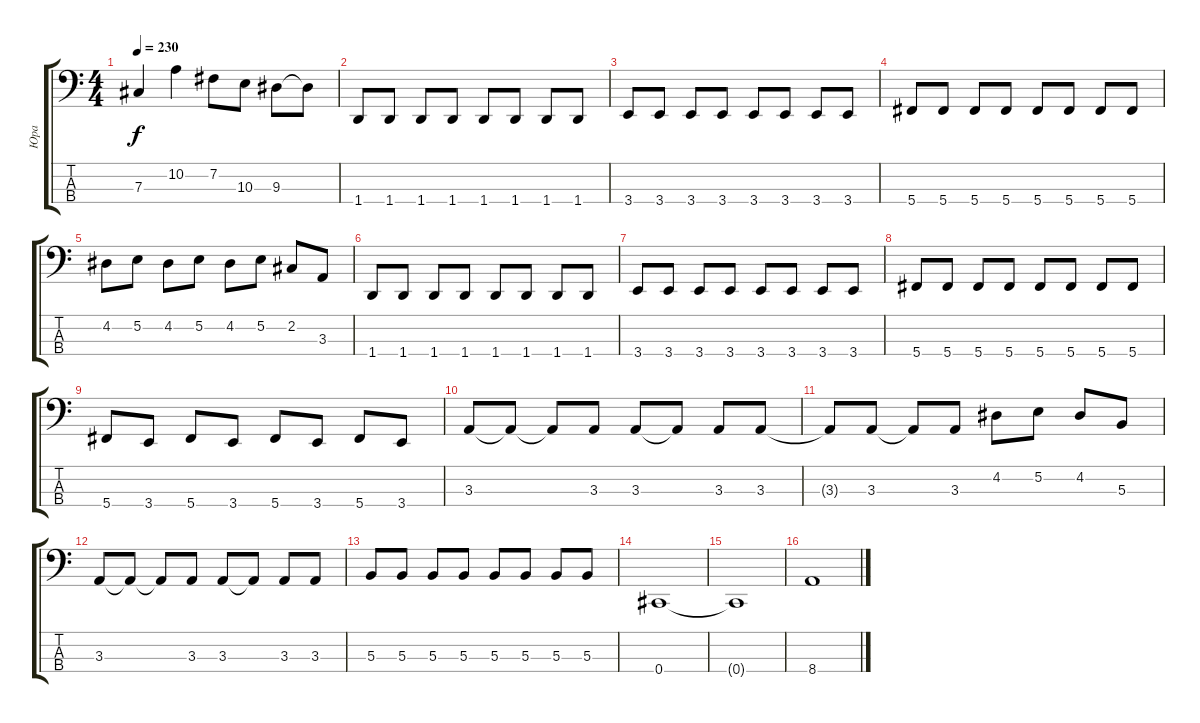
\track ("Юра" "Юра") {instrument acousticbass}
\staff {score tabs}
\tuning (E2 B1 Gb1 Db1) {hide}
\ts (4 4)
\tempo 230
\clef f4
\ks c
7.3.4{dy f} 10.2.4 7.2.8 10.3.8 9.3.8 9.3{t}.8 |
1.4.8 1.4.8 1.4.8 1.4.8 1.4.8 1.4.8 1.4.8 1.4.8 |
3.4.8 3.4.8 3.4.8 3.4.8 3.4.8 3.4.8 3.4.8 3.4.8 |
5.4.8 5.4.8 5.4.8 5.4.8 5.4.8 5.4.8 5.4.8 5.4.8 |
4.2.8 5.2.8 4.2.8 5.2.8 4.2.8 5.2.8 2.2.8 3.3.8 |
1.4.8 1.4.8 1.4.8 1.4.8 1.4.8 1.4.8 1.4.8 1.4.8 |
3.4.8 3.4.8 3.4.8 3.4.8 3.4.8 3.4.8 3.4.8 3.4.8 |
5.4.8 5.4.8 5.4.8 5.4.8 5.4.8 5.4.8 5.4.8 5.4.8 |
5.4.8 3.4.8 5.4.8 3.4.8 5.4.8 3.4.8 5.4.8 3.4.8 |
3.3.8 3.3{t}.8 3.3{t}.8 3.3.8 3.3.8 3.3{t}.8 3.3.8 3.3.8 |
3.3{t}.8 3.3.8 3.3{t}.8 3.3.8 4.2.8 5.2.8 4.2.8 5.3.8 |
3.3.8 3.3{t}.8 3.3{t}.8 3.3.8 3.3.8 3.3{t}.8 3.3.8 3.3.8 |
5.3.8 5.3.8 5.3.8 5.3.8 5.3.8 5.3.8 5.3.8 5.3.8 |
0.4.1 |
0.4{t}.1 |
8.4.1
